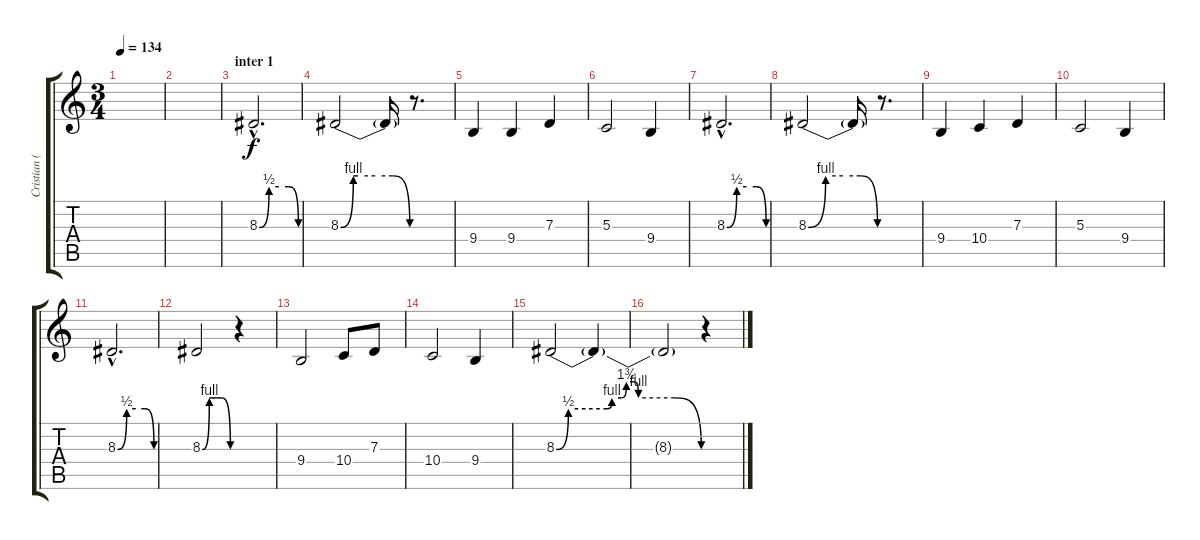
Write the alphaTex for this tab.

\track ("Cristian (voz)" "Cristian (") {instrument lead6voice}
\staff {score tabs}
\tuning (E4 B3 G3 D3 A2 E2) {hide}
\ts (3 4)
\tempo 134
\clef g2
\ks c
|
|
\section ("" "inter 1")
8.3{be (custom 0 0 15 2 30 2 45 2 60 0) hac}.2{d} |
8.3{be (custom 0 0 11 4 15 4 30 4 45 4 60 0)}.2 8.3{t}.16 r.8{d} |
9.4.4 9.4.4 7.3.4 |
5.3.2 9.4.4 |
8.3{be (custom 0 0 15 2 30 2 45 2 60 0) hac}.2{d} |
8.3{be (custom 0 0 15 4 30 4 45 4 60 0)}.2 8.3{t}.16 r.8{d} |
9.4.4 10.4.4 7.3.4 |
5.3.2 9.4.4 |
8.3{be (custom 0 0 15 2 30 2 45 2 60 0) hac}.2{d} |
8.3{be (custom 0 0 15 4 30 4 40 4 60 0)}.2 r.4 |
9.4.2 10.4.8 7.3.8 |
10.4.2 9.4.4 |
8.3{be (custom 0 0 5 2 21 2 23 4 27 4 29 7 32 7 34 4 49 4 60 0)}.2 8.3{t}.4 |
8.3{t}.2 r.4
